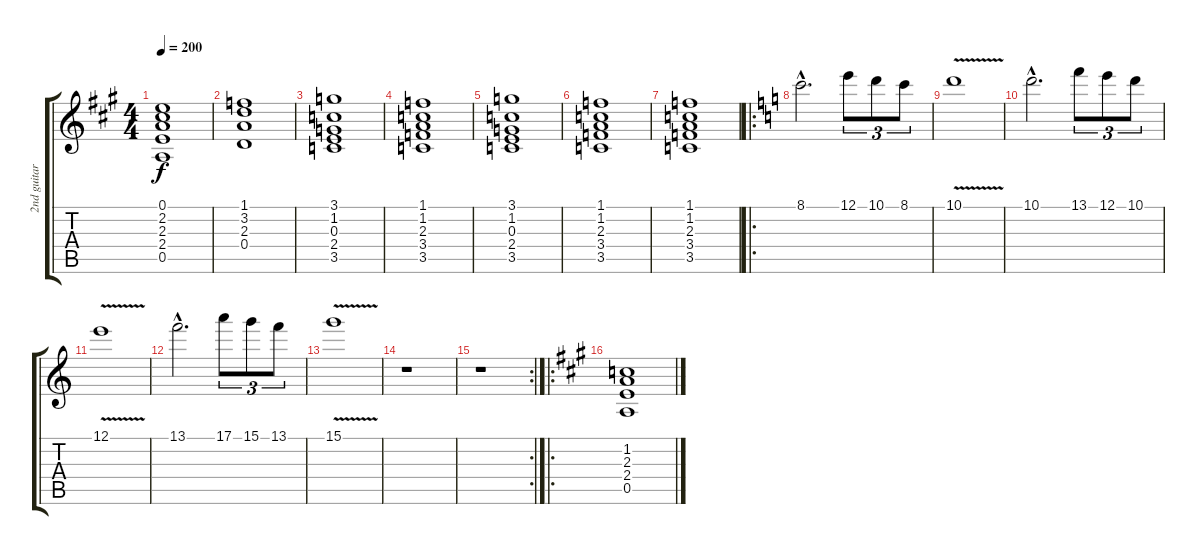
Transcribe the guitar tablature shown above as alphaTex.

\track ("2nd guitar" "2nd guitar") {instrument distortionguitar}
\staff {score tabs}
\tuning (E4 B3 G3 D3 A2 E2) {hide}
\ts (4 4)
\tempo 200
\clef g2
\ks a
(0.1 2.2 2.3 2.4 0.5).1{dy f} |
(1.1 3.2 2.3 0.4).1 |
(3.1 1.2 0.3 2.4 3.5).1 |
(1.1 1.2 2.3 3.4 3.5).1 |
(3.1 1.2 0.3 2.4 3.5).1 |
(1.1 1.2 2.3 3.4 3.5).1 |
(1.1 1.2 2.3 3.4 3.5).1 |
\ro
\ks c
8.1{hac}.2{d} 12.1.8{tu (3 2)} 10.1.8{tu (3 2)} 8.1.8{tu (3 2)} |
10.1{v}.1 |
10.1{hac}.2{d} 13.1.8{tu (3 2)} 12.1.8{tu (3 2)} 10.1.8{tu (3 2)} |
12.1{v}.1 |
13.1{hac}.2{d} 17.1.8{tu (3 2)} 15.1.8{tu (3 2)} 13.1.8{tu (3 2)} |
15.1{v}.1 |
r.1 |
\rc 2
r.1 |
\ro
\ks a
(1.2 2.3 2.4 0.5).1
